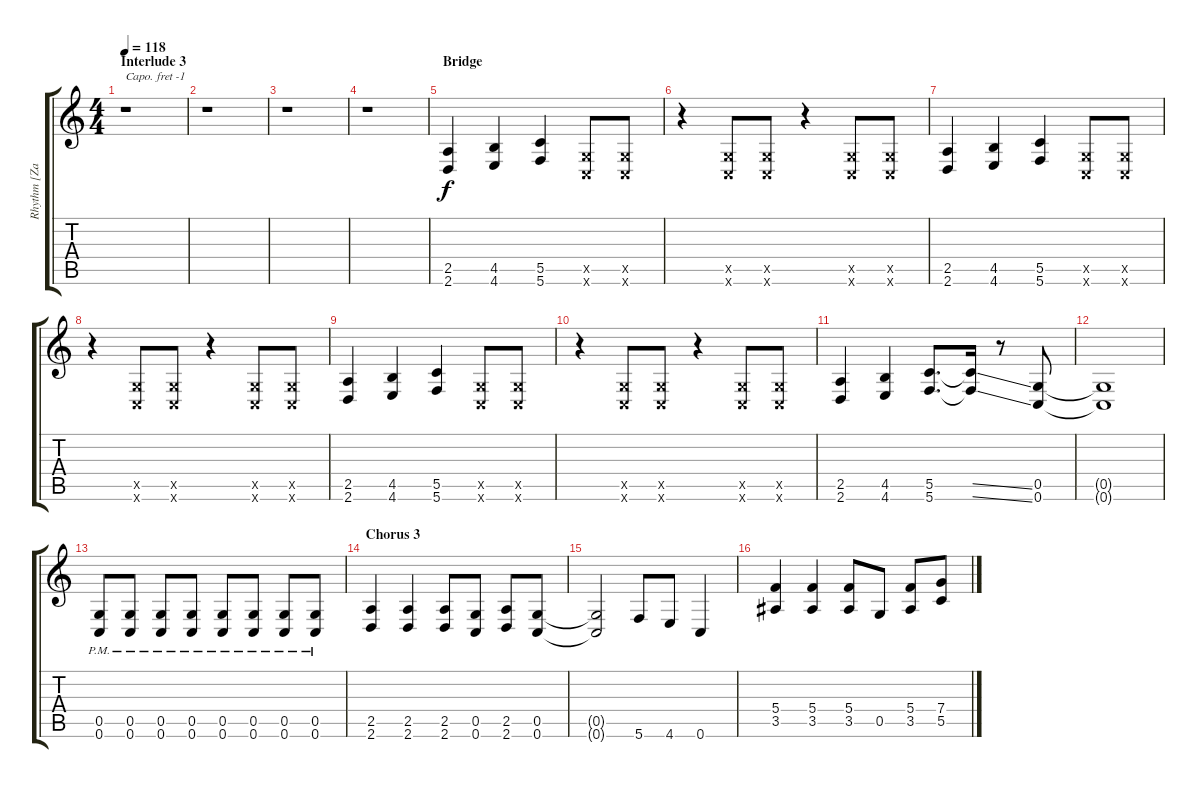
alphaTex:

\track ("Rhythm [Zacky Vengeance]" "Rhythm [Za") {instrument distortionguitar}
\staff {score tabs}
\capo -1
\tuning (Eb4 Bb3 Gb3 Db3 Ab2 Db2) {hide}
\ts (4 4)
\section ("" "Interlude 3")
\tempo 118
\clef g2
\ks c
r.1{dy f} |
r.1 |
r.1 |
r.1 |
\section ("" "Bridge")
(2.5 2.6).4 (4.5 4.6).4 (5.5 5.6).4 (0.5{x} 0.6{x}).8 (0.5{x} 0.6{x}).8 |
r.4 (0.5{x} 0.6{x}).8 (0.5{x} 0.6{x}).8 r.4 (0.5{x} 0.6{x}).8 (0.5{x} 0.6{x}).8 |
(2.5 2.6).4 (4.5 4.6).4 (5.5 5.6).4 (0.5{x} 0.6{x}).8 (0.5{x} 0.6{x}).8 |
r.4 (0.5{x} 0.6{x}).8 (0.5{x} 0.6{x}).8 r.4 (0.5{x} 0.6{x}).8 (0.5{x} 0.6{x}).8 |
(2.5 2.6).4 (4.5 4.6).4 (5.5 5.6).4 (0.5{x} 0.6{x}).8 (0.5{x} 0.6{x}).8 |
r.4 (0.5{x} 0.6{x}).8 (0.5{x} 0.6{x}).8 r.4 (0.5{x} 0.6{x}).8 (0.5{x} 0.6{x}).8 |
(2.5 2.6).4 (4.5 4.6).4 (5.5 5.6).8{d} (5.5{ss t} 5.6{ss t}).16 r.8 (0.5 0.6).8 |
(0.5{t} 0.6{t}).1 |
(0.5{pm} 0.6{pm}).8 (0.5{pm} 0.6{pm}).8 (0.5{pm} 0.6{pm}).8 (0.5{pm} 0.6{pm}).8 (0.5{pm} 0.6{pm}).8 (0.5{pm} 0.6{pm}).8 (0.5{pm} 0.6{pm}).8 (0.5{pm} 0.6{pm}).8 |
\section ("" "Chorus 3")
(2.5 2.6).4 (2.5 2.6).4 (2.5 2.6).8 (0.5 0.6).8 (2.5 2.6).8 (0.5 0.6).8 |
(0.5{t} 0.6{t}).2 5.6.8 4.6.8 0.6.4 |
(5.4 3.5).4 (5.4 3.5).4 (5.4 3.5).8 0.5.8 (5.4 3.5).8 (7.4 5.5).8
